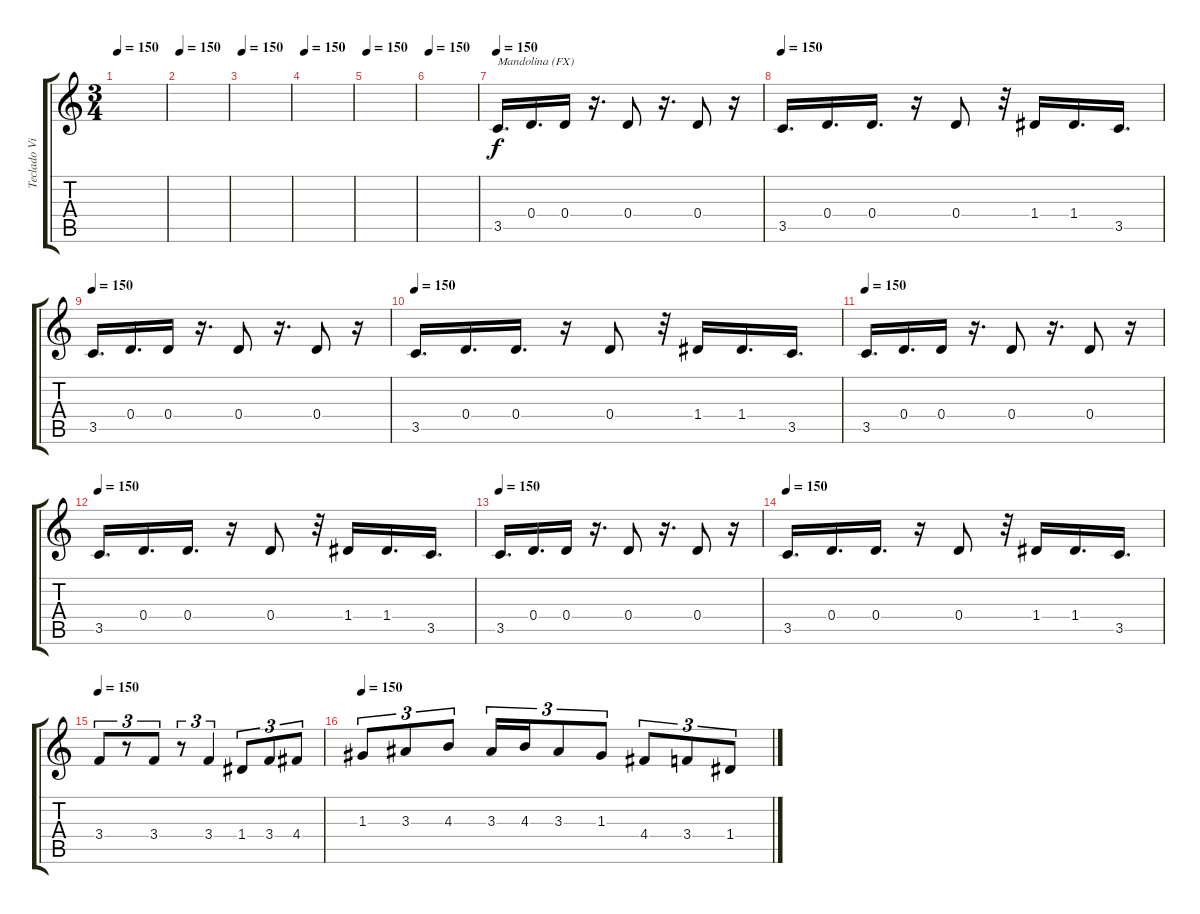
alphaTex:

\track ("Teclado Viejo(?)/Mandolina (FX)" "Teclado Vi") {instrument banjo}
\staff {score tabs}
\tuning (E4 B3 G3 D3 A2 E2) {hide}
\displaytranspose 12
\ts (3 4)
\tempo 150
\clef g2
\ks c
|
\tempo 150
|
\tempo 150
|
\tempo 150
|
\tempo 150
|
\tempo 150
|
\tempo 150
3.5.16{d txt "Mandolina (FX)" dy f} 0.4.16{d} 0.4.16 r.16{d} 0.4.8 r.16{d} 0.4.8 r.16 |
\tempo 150
3.5.16{d} 0.4.16{d} 0.4.16{d} r.16 0.4.8 r.32 1.4.16 1.4.16{d} 3.5.16{d} |
\tempo 150
3.5.16{d} 0.4.16{d} 0.4.16 r.16{d} 0.4.8 r.16{d} 0.4.8 r.16 |
\tempo 150
3.5.16{d} 0.4.16{d} 0.4.16{d} r.16 0.4.8 r.32 1.4.16 1.4.16{d} 3.5.16{d} |
\tempo 150
3.5.16{d} 0.4.16{d} 0.4.16 r.16{d} 0.4.8 r.16{d} 0.4.8 r.16 |
\tempo 150
3.5.16{d} 0.4.16{d} 0.4.16{d} r.16 0.4.8 r.32 1.4.16 1.4.16{d} 3.5.16{d} |
\tempo 150
3.5.16{d} 0.4.16{d} 0.4.16 r.16{d} 0.4.8 r.16{d} 0.4.8 r.16 |
\tempo 150
3.5.16{d} 0.4.16{d} 0.4.16{d} r.16 0.4.8 r.32 1.4.16 1.4.16{d} 3.5.16{d} |
\tempo 150
3.4.8{tu (3 2)} r.8{tu (3 2)} 3.4.8{tu (3 2)} r.8{tu (3 2)} 3.4.4{tu (3 2)} 1.4.8{tu (3 2)} 3.4.8{tu (3 2)} 4.4.8{tu (3 2)} |
\tempo 150
1.3.8{tu (3 2)} 3.3.8{tu (3 2)} 4.3.8{tu (3 2)} 3.3.16{tu (3 2)} 4.3.16{tu (3 2)} 3.3.8{tu (3 2)} 1.3.8{tu (3 2)} 4.4.8{tu (3 2)} 3.4.8{tu (3 2)} 1.4.8{tu (3 2)}
